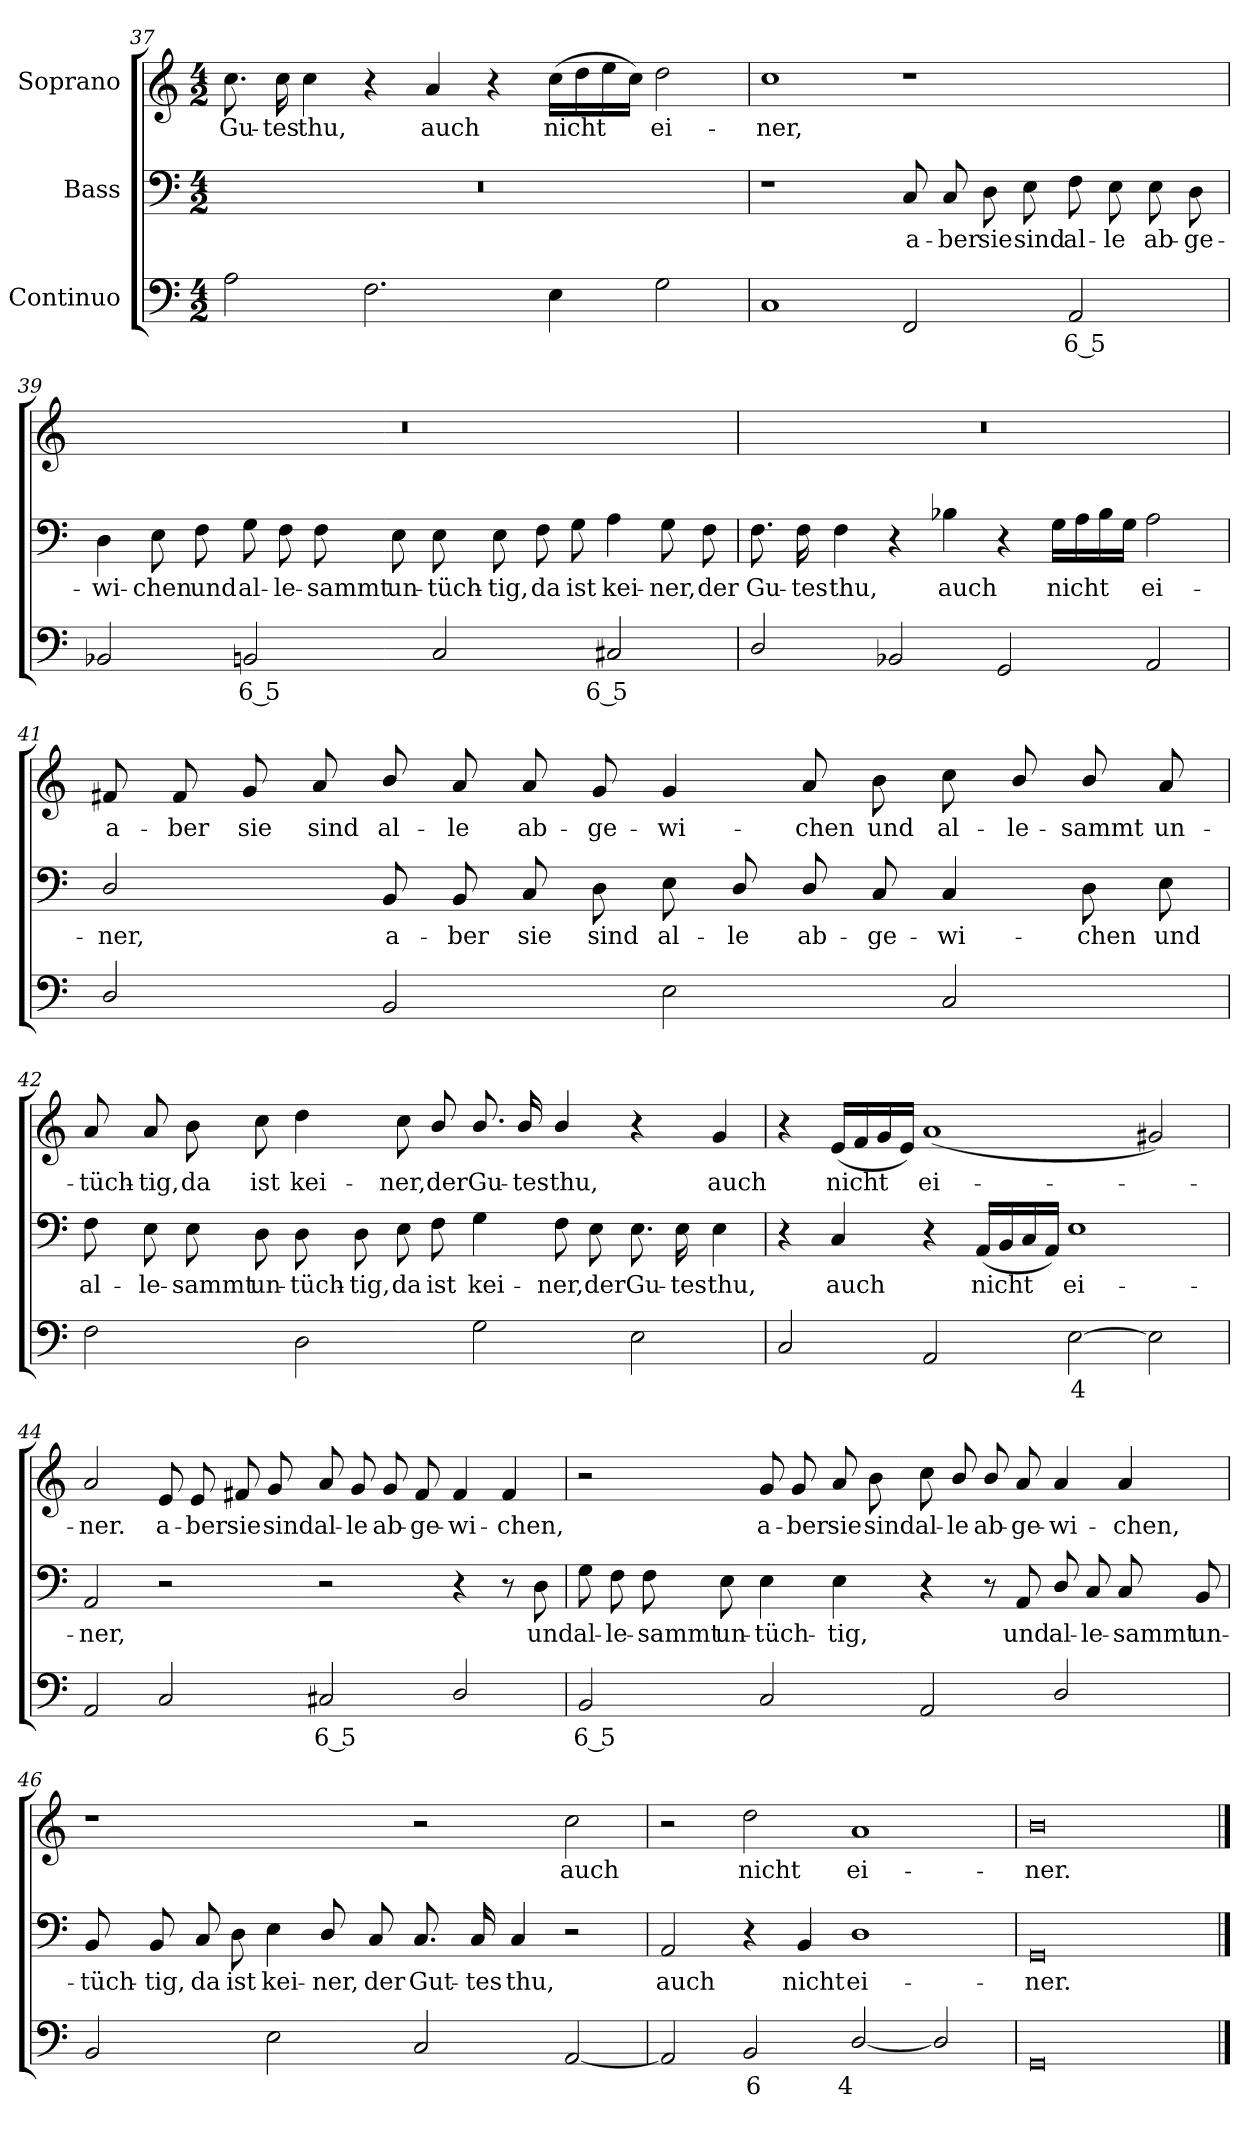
**kern	**text	**kern	**text	**kern	**text
*part3	*part3	*part2	*part2	*part1	*part1
*staff3	*staff3	*staff2	*staff2	*staff1	*staff1
*I"Continuo	*	*I"Bass	*	*I"Soprano	*
*clefF4	*	*clefF4	*	*clefG2	*
*k[]	*	*k[]	*	*k[]	*
*C:	*	*C:	*	*C:	*
*M4/2	*	*M4/2	*	*M4/2	*
=37	=37	=37	=37	=37	=37
!	!	!	!	!	!LO:LY:b
2A	.	0r	.	8.cc	Gu-
!	!	!	!	!	!LO:LY:b
.	.	.	.	16cc	-tes
!	!	!	!	!	!LO:LY:b
.	.	.	.	4cc	thu,
2.F	.	.	.	4r	.
!	!	!	!	!	!LO:LY:b
.	.	.	.	4a	auch
.	.	.	.	4r	.
!	!	!	!	!	!LO:LY:b
4E	.	.	.	(>16ccLL	nicht
.	.	.	.	16dd	.
.	.	.	.	16ee	.
.	.	.	.	16ccJJ)	.
!	!	!	!	!	!LO:LY:b
2G	.	.	.	2dd	ei-
!!LO:LB:g=z
=38	=38	=38	=38	=38	=38
!	!	!	!	!	!LO:LY:b
1C	.	1r	.	1cc	-ner,
!	!	!	!LO:LY:b	!	!
2FF	.	8C	a-	1r	.
!	!	!	!LO:LY:b	!	!
.	.	8C	-ber	.	.
!	!	!	!LO:LY:b	!	!
.	.	8D	sie	.	.
!	!	!	!LO:LY:b	!	!
.	.	8E	sind	.	.
!	!LO:LY:b	!	!LO:LY:b	!	!
2AA	6 5	8F	al-	.	.
!	!	!	!LO:LY:b	!	!
.	.	8E	-le	.	.
!	!	!	!LO:LY:b	!	!
.	.	8E	ab-	.	.
!	!	!	!LO:LY:b	!	!
.	.	8D	-ge-	.	.
=39	=39	=39	=39	=39	=39
!	!	!	!LO:LY:b	!	!
2BB-X	.	4D	-wi-	0r	.
!	!	!	!LO:LY:b	!	!
.	.	8E	-chen	.	.
!	!	!	!LO:LY:b	!	!
.	.	8F	und	.	.
!	!LO:LY:b	!	!LO:LY:b	!	!
2BBn	6 5	8G	al-	.	.
!	!	!	!LO:LY:b	!	!
.	.	8F	-le-	.	.
!	!	!	!LO:LY:b	!	!
.	.	8F	-sammt	.	.
!	!	!	!LO:LY:b	!	!
.	.	8E	un-	.	.
!	!	!	!LO:LY:b	!	!
2C	.	8E	-tüch-	.	.
!	!	!	!LO:LY:b	!	!
.	.	8E	-tig,	.	.
!	!	!	!LO:LY:b	!	!
.	.	8F	da	.	.
!	!	!	!LO:LY:b	!	!
.	.	8G	ist	.	.
!	!LO:LY:b	!	!LO:LY:b	!	!
2C#X	6 5	4A	kei-	.	.
!	!	!	!LO:LY:b	!	!
.	.	8G	-ner,	.	.
!	!	!	!LO:LY:b	!	!
.	.	8F	der	.	.
!!LO:LB:g=z
=40	=40	=40	=40	=40	=40
!	!	!	!LO:LY:b	!	!
2D/	.	8.F	Gu-	0r	.
!	!	!	!LO:LY:b	!	!
.	.	16F	-tes	.	.
!	!	!	!LO:LY:b	!	!
.	.	4F	thu,	.	.
2BB-X	.	4r	.	.	.
!	!	!	!LO:LY:b	!	!
.	.	4B-X	auch	.	.
2GG	.	4r	.	.	.
!	!	!	!LO:LY:b	!	!
.	.	16GLL	nicht	.	.
.	.	16A	.	.	.
.	.	16B-	.	.	.
.	.	16GJJ	.	.	.
!	!	!	!LO:LY:b	!	!
2AA	.	2A	ei-	.	.
=41	=41	=41	=41	=41	=41
!	!	!	!LO:LY:b	!	!LO:LY:b
2D/	.	2D/	-ner,	8f#X	a-
!	!	!	!	!	!LO:LY:b
.	.	.	.	8f#	-ber
!	!	!	!	!	!LO:LY:b
.	.	.	.	8g	sie
!	!	!	!	!	!LO:LY:b
.	.	.	.	8a	sind
!	!	!	!LO:LY:b	!	!LO:LY:b
2BB	.	8BB	a-	8b/	al-
!	!	!	!LO:LY:b	!	!LO:LY:b
.	.	8BB	-ber	8a	-le
!	!	!	!LO:LY:b	!	!LO:LY:b
.	.	8C	sie	8a	ab-
!	!	!	!LO:LY:b	!	!LO:LY:b
.	.	8D	sind	8g	-ge-
!	!	!	!LO:LY:b	!	!LO:LY:b
2E	.	8E	al-	4g	-wi-
!	!	!	!LO:LY:b	!	!
.	.	8D/	-le	.	.
!	!	!	!LO:LY:b	!	!LO:LY:b
.	.	8D/	ab-	8a	-chen
!	!	!	!LO:LY:b	!	!LO:LY:b
.	.	8C	-ge-	8b	und
!	!	!	!LO:LY:b	!	!LO:LY:b
2C	.	4C	-wi-	8cc	al-
!	!	!	!	!	!LO:LY:b
.	.	.	.	8b/	-le-
!	!	!	!LO:LY:b	!	!LO:LY:b
.	.	8D	-chen	8b/	-sammt
!	!	!	!LO:LY:b	!	!LO:LY:b
.	.	8E	und	8a	un-
!!LO:LB:g=z
=42	=42	=42	=42	=42	=42
!	!	!	!LO:LY:b	!	!LO:LY:b
2F	.	8F	al-	8a	-tüch-
!	!	!	!LO:LY:b	!	!LO:LY:b
.	.	8E	-le-	8a	-tig,
!	!	!	!LO:LY:b	!	!LO:LY:b
.	.	8E	-sammt	8b	da
!	!	!	!LO:LY:b	!	!LO:LY:b
.	.	8D	un-	8cc	ist
!	!	!	!LO:LY:b	!	!LO:LY:b
2D	.	8D	-tüch-	4dd	kei-
!	!	!	!LO:LY:b	!	!
.	.	8D	-tig,	.	.
!	!	!	!LO:LY:b	!	!LO:LY:b
.	.	8E	da	8cc	-ner,
!	!	!	!LO:LY:b	!	!LO:LY:b
.	.	8F	ist	8b/	der
!	!	!	!LO:LY:b	!	!LO:LY:b
2G	.	4G	kei-	8.b/	Gu-
!	!	!	!	!	!LO:LY:b
.	.	.	.	16b/	-tes
!	!	!	!LO:LY:b	!	!LO:LY:b
.	.	8F	-ner,	4b/	thu,
!	!	!	!LO:LY:b	!	!
.	.	8E	der	.	.
!	!	!	!LO:LY:b	!	!
2E	.	8.E	Gu-	4r	.
!	!	!	!LO:LY:b	!	!
.	.	16E	-tes	.	.
!	!	!	!LO:LY:b	!	!LO:LY:b
.	.	4E	thu,	4g	auch
=43	=43	=43	=43	=43	=43
2C	.	4r	.	4r	.
!	!	!	!LO:LY:b	!	!LO:LY:b
.	.	4C	auch	(<16eLL	nicht
.	.	.	.	16f	.
.	.	.	.	16g	.
.	.	.	.	16eJJ)	.
!	!	!	!	!	!LO:LY:b
2AA	.	4r	.	(<1a	ei-
!	!	!	!LO:LY:b	!	!
.	.	(<16AALL	nicht	.	.
.	.	16BB	.	.	.
.	.	16C	.	.	.
.	.	16AAJJ)	.	.	.
!	!LO:LY:b	!	!LO:LY:b	!	!
[2E	4	1E	ei-	.	.
2E]	.	.	.	2g#X)	.
!!LO:LB:g=z
=44	=44	=44	=44	=44	=44
!	!	!	!LO:LY:b	!	!LO:LY:b
2AA	.	2AA	-ner,	2a	ner.
!	!	!	!	!	!LO:LY:b
2C	.	2r	.	8e	a-
!	!	!	!	!	!LO:LY:b
.	.	.	.	8e	-ber
!	!	!	!	!	!LO:LY:b
.	.	.	.	8f#X	sie
!	!	!	!	!	!LO:LY:b
.	.	.	.	8g	sind
!	!LO:LY:b	!	!	!	!LO:LY:b
2C#X	6 5	2r	.	8a	al-
!	!	!	!	!	!LO:LY:b
.	.	.	.	8g	-le
!	!	!	!	!	!LO:LY:b
.	.	.	.	8g	ab-
!	!	!	!	!	!LO:LY:b
.	.	.	.	8f#	-ge-
!	!	!	!	!	!LO:LY:b
2D/	.	4r	.	4f#	-wi-
!	!	!	!	!	!LO:LY:b
.	.	8r	.	4f#	-chen,
!	!	!	!LO:LY:b	!	!
.	.	8D	und	.	.
=45	=45	=45	=45	=45	=45
!	!LO:LY:b	!	!LO:LY:b	!	!
2BB	6 5	8G	al-	2r	.
!	!	!	!LO:LY:b	!	!
.	.	8F	-le-	.	.
!	!	!	!LO:LY:b	!	!
.	.	8F	-sammt	.	.
!	!	!	!LO:LY:b	!	!
.	.	8E	un-	.	.
!	!	!	!LO:LY:b	!	!LO:LY:b
2C	.	4E	-tüch-	8g	a-
!	!	!	!	!	!LO:LY:b
.	.	.	.	8g	-ber
!	!	!	!LO:LY:b	!	!LO:LY:b
.	.	4E	-tig,	8a	sie
!	!	!	!	!	!LO:LY:b
.	.	.	.	8b	sind
!	!	!	!	!	!LO:LY:b
2AA	.	4r	.	8cc	al-
!	!	!	!	!	!LO:LY:b
.	.	.	.	8b/	-le
!	!	!	!	!	!LO:LY:b
.	.	8r	.	8b/	ab-
!	!	!	!LO:LY:b	!	!LO:LY:b
.	.	8AA	und	8a	-ge-
!	!	!	!LO:LY:b	!	!LO:LY:b
2D/	.	8D/	al-	4a	-wi-
!	!	!	!LO:LY:b	!	!
.	.	8C	-le-	.	.
!	!	!	!LO:LY:b	!	!LO:LY:b
.	.	8C	-sammt	4a	-chen,
!	!	!	!LO:LY:b	!	!
.	.	8BB	un-	.	.
!!LO:LB:g=z
=46	=46	=46	=46	=46	=46
!	!	!	!LO:LY:b	!	!
2BB	.	8BB	-tüch-	1r	.
!	!	!	!LO:LY:b	!	!
.	.	8BB	-tig,	.	.
!	!	!	!LO:LY:b	!	!
.	.	8C	da	.	.
!	!	!	!LO:LY:b	!	!
.	.	8D	ist	.	.
!	!	!	!LO:LY:b	!	!
2E	.	4E	kei-	.	.
!	!	!	!LO:LY:b	!	!
.	.	8D/	-ner,	.	.
!	!	!	!LO:LY:b	!	!
.	.	8C	der	.	.
!	!	!	!LO:LY:b	!	!
2C	.	8.C	Gut-	2r	.
!	!	!	!LO:LY:b	!	!
.	.	16C	-tes	.	.
!	!	!	!LO:LY:b	!	!
.	.	4C	thu,	.	.
!	!	!	!	!	!LO:LY:b
[2AA	.	2r	.	2cc	auch
=47	=47	=47	=47	=47	=47
!	!	!	!LO:LY:b	!	!
2AA]	.	2AA	auch	2r	.
!	!LO:LY:b	!	!	!	!LO:LY:b
2BB	6	4r	.	2dd	nicht
!	!	!	!LO:LY:b	!	!
.	.	4BB	nicht	.	.
!	!LO:LY:b	!	!LO:LY:b	!	!LO:LY:b
[2D/	4	1D	ei-	1a	ei-
2D/]	.	.	.	.	.
=48	=48	=48	=48	=48	=48
!	!	!	!LO:LY:b	!	!LO:LY:b
0GG	.	0GG	-ner.	0b	-ner.
==	==	==	==	==	==
*-	*-	*-	*-	*-	*-
